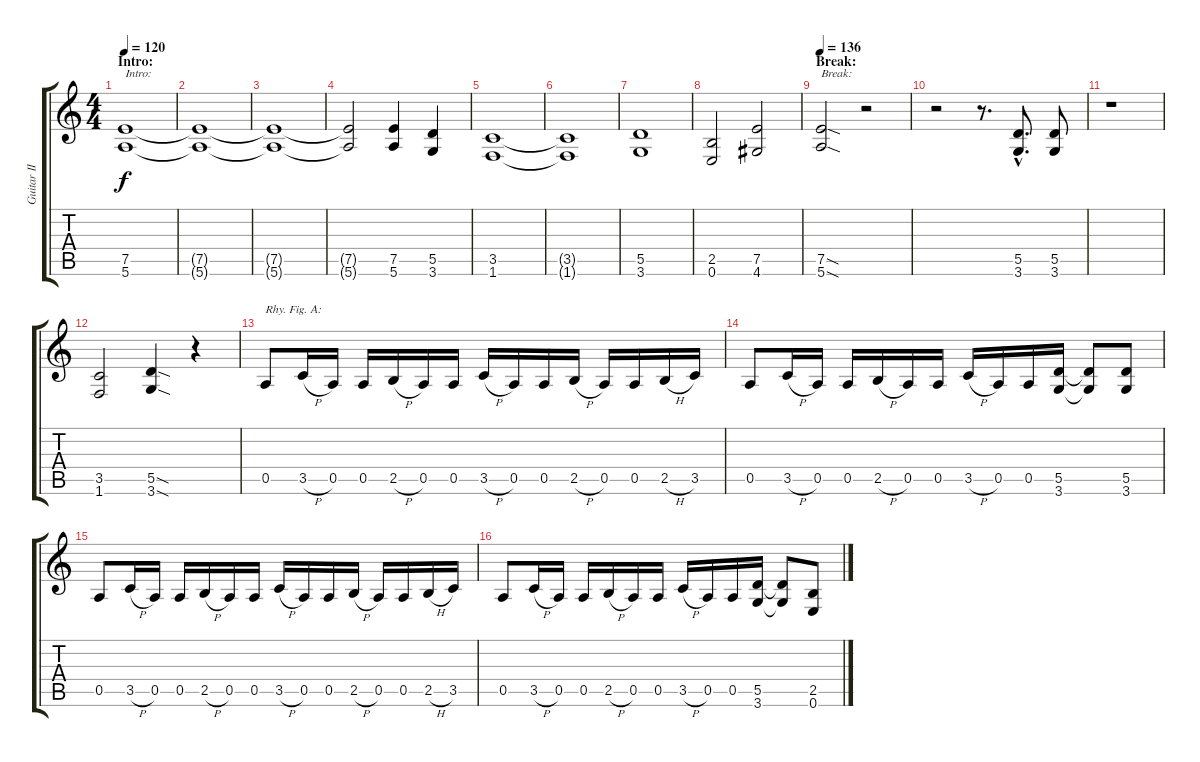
\track ("Guitar II" "Guitar II") {instrument distortionguitar}
\staff {score tabs}
\tuning (E4 B3 G3 D3 A2 E2) {hide}
\ts (4 4)
\section ("" "Intro:")
\tempo 120
\tempo 160
\tempo 120
\clef g2
\ks c
(7.5 5.6).1{txt "Intro:" dy f instrument distortionguitar} |
(7.5{t} 5.6{t}).1 |
(7.5{t} 5.6{t}).1 |
(7.5{t} 5.6{t}).2 (7.5 5.6).4 (5.5 3.6).4 |
(3.5 1.6).1 |
(3.5{t} 1.6{t}).1 |
(5.5 3.6).1 |
(2.5 0.6).2 (7.5 4.6).2 |
\section ("" "Break:")
\tempo 136
(7.5{sod} 5.6{sod}).2{txt "Break:"} r.2 |
r.2 r.8{d} (5.5{hac} 3.6{hac}).8{d} (5.5 3.6).8 |
r.1 |
(3.5 1.6).2 (5.5{sod} 3.6{sod}).4 r.4 |
0.5.8{txt "Rhy. Fig. A:"} 3.5{h}.16 0.5.16 0.5.16 2.5{h}.16 0.5.16 0.5.16 3.5{h}.16 0.5.16 0.5.16 2.5{h}.16 0.5.16 0.5.16 2.5{h}.16 3.5.16 |
0.5.8 3.5{h}.16 0.5.16 0.5.16 2.5{h}.16 0.5.16 0.5.16 3.5{h}.16 0.5.16 0.5.16 (5.5 3.6).16 (5.5{t} 3.6{t}).8 (5.5 3.6).8 |
0.5.8 3.5{h}.16 0.5.16 0.5.16 2.5{h}.16 0.5.16 0.5.16 3.5{h}.16 0.5.16 0.5.16 2.5{h}.16 0.5.16 0.5.16 2.5{h}.16 3.5.16 |
0.5.8 3.5{h}.16 0.5.16 0.5.16 2.5{h}.16 0.5.16 0.5.16 3.5{h}.16 0.5.16 0.5.16 (5.5 3.6).16 (5.5{t} 3.6{t}).8 (2.5 0.6).8
